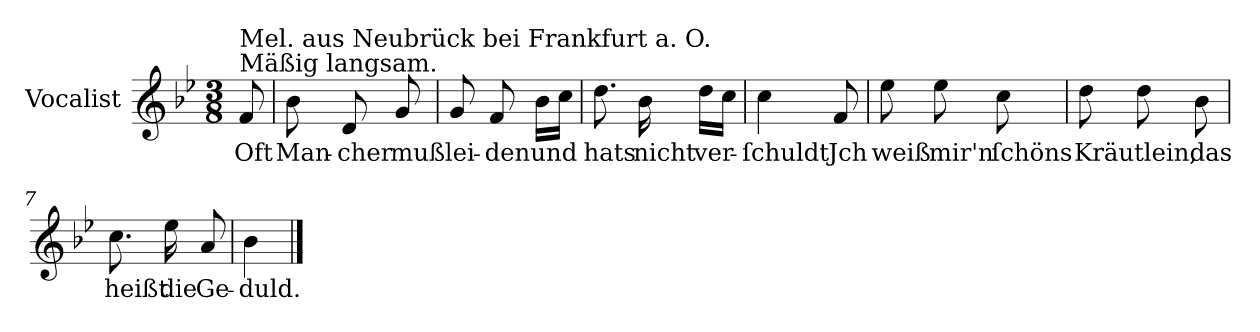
**kern	**text
*part1	*part1
*staff1	*staff1
*I"Vocalist	*
*k[b-e-]	*
*B-:	*
*M3/8	*
=	=
!LO:TX:a:t=Mäßig langsam.	!
!LO:TX:a:t=Mel. aus Neubrück bei Frankfurt a. O.	!
8f	Oft
=1	=1
8b-	Man-
8d	-cher
8g	muß
=2	=2
8g	lei-
8f	-den
16b-LL	und
16ccJJ	.
=3	=3
8.dd	hats
16b-	nicht
16ddLL	ver-
16ccJJ	.
=4	=4
4cc	-ſchuldt
8f	Jch
=5	=5
8ee-	weiß
8ee-	mir'n
8cc	ſchöns
=6	=6
8dd	Kräutlein,
8dd	.
8b-	das
=7	=7
8.cc	heißt
16ee-	die
8a	Ge-
=8	=8
4b-	-duld.
==	==
*-	*-
